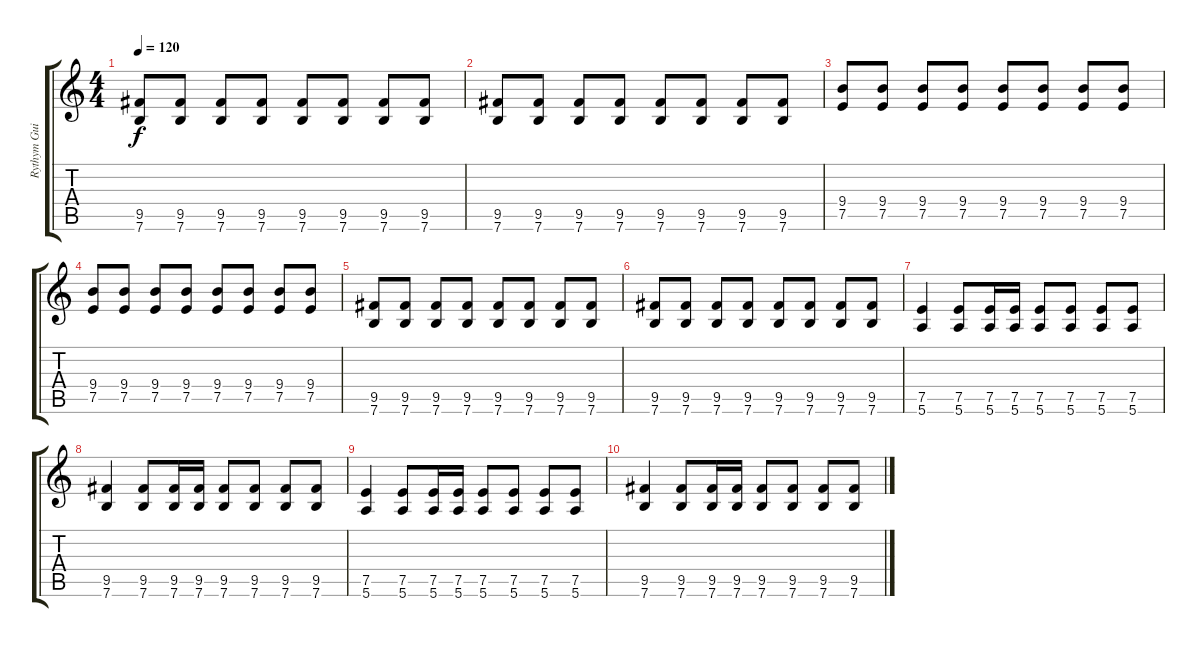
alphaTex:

\track ("Rythym Guitar" "Rythym Gui") {instrument electricguitarjazz}
\staff {score tabs}
\tuning (E4 B3 G3 D3 A2 E2) {hide}
\ts (4 4)
\tempo 120
\clef g2
\ks c
(9.5 7.6).8{dy f} (9.5 7.6).8 (9.5 7.6).8 (9.5 7.6).8 (9.5 7.6).8 (9.5 7.6).8 (9.5 7.6).8 (9.5 7.6).8 |
(9.5 7.6).8 (9.5 7.6).8 (9.5 7.6).8 (9.5 7.6).8 (9.5 7.6).8 (9.5 7.6).8 (9.5 7.6).8 (9.5 7.6).8 |
(9.4 7.5).8 (9.4 7.5).8 (9.4 7.5).8 (9.4 7.5).8 (9.4 7.5).8 (9.4 7.5).8 (9.4 7.5).8 (9.4 7.5).8 |
(9.4 7.5).8 (9.4 7.5).8 (9.4 7.5).8 (9.4 7.5).8 (9.4 7.5).8 (9.4 7.5).8 (9.4 7.5).8 (9.4 7.5).8 |
(9.5 7.6).8 (9.5 7.6).8 (9.5 7.6).8 (9.5 7.6).8 (9.5 7.6).8 (9.5 7.6).8 (9.5 7.6).8 (9.5 7.6).8 |
(9.5 7.6).8 (9.5 7.6).8 (9.5 7.6).8 (9.5 7.6).8 (9.5 7.6).8 (9.5 7.6).8 (9.5 7.6).8 (9.5 7.6).8 |
(7.5 5.6).4 (7.5 5.6).8 (7.5 5.6).16 (7.5 5.6).16 (7.5 5.6).8 (7.5 5.6).8 (7.5 5.6).8 (7.5 5.6).8 |
(9.5 7.6).4 (9.5 7.6).8 (9.5 7.6).16 (9.5 7.6).16 (9.5 7.6).8 (9.5 7.6).8 (9.5 7.6).8 (9.5 7.6).8 |
(7.5 5.6).4 (7.5 5.6).8 (7.5 5.6).16 (7.5 5.6).16 (7.5 5.6).8 (7.5 5.6).8 (7.5 5.6).8 (7.5 5.6).8 |
(9.5 7.6).4 (9.5 7.6).8 (9.5 7.6).16 (9.5 7.6).16 (9.5 7.6).8 (9.5 7.6).8 (9.5 7.6).8 (9.5 7.6).8
